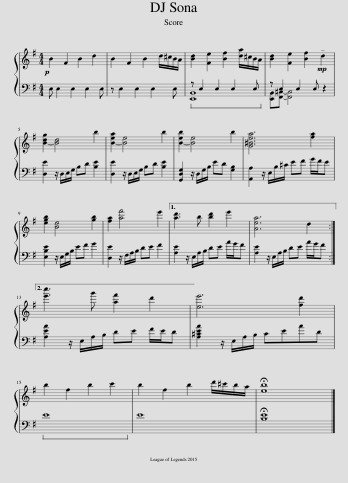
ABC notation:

X:1
%%score { 1 | ( 2 3 ) }
L:1/8
M:4/4
I:linebreak $
K:G
V:1 treble
V:2 bass
V:3 bass
V:1
!p! B2 F2 B2 d2 | B2 F2 B2 d/^c/B/A/ | [Bd]2 [Fe]2 [Bf]2 [da]/^c/B/A/ | [Bd]2 [Fe]2 [Bf]2!mp! !tenuto!d2 |$ [B-dg]2 [Bd]4 b2 | %5
 [B-ea]2 [Be]4 b2 | [B-eb]2 [Be]4 b2 | [G^Bea]6 [fa]2 |$ [egb]2 [Be]4 [gb]2 | [fa]2 [af']4 e'2 |1 %10
 [ad']3 b [bd']2 e'2 ||1 [Aea]6 d2 :|2$ [e'c'']3 g' [af']2 d'2 || [ee']6 [fd']2 |$ b2 f2 b2 c'2 | %15
 b2 f2 b2 d'/^c'/b/a/ | !fermata![eb]8 |] %17
V:2
 E, E,2 E,2 E,2 E, | z E,2 E,2 E,2 E, |!ped! z E,2 E,2 E,2 E,!ped-up! | [E,,B,,][F,,^C,]- [F,,C,]4 z2 |$ [D,E]2 z/ D,/E,/G,/ B,D [B,E]2 | %5
 [D,E]2 z/ D,/E,/G,/ B,D [B,E]2 | [G,,D,G,]2 z/ D,/G,/B,/ ED [G,B,]2 | [A,,A,]2 z/ E,/B,/^C/ EF G/F/E |$ [E,B,E]2 z/ E,/G,/B,/ EF G2 | [D,E]2 z/ F,/A,/B,/ DE F2 |1 %10
 [A,E]2 z/ E,/A,/B,/ DE A/G/F ||1 [A,E]2 z/ E,/A,/B,/ DE A/G/F :|2$ [A,EA]2 z/ E,/A,/B,/ DE F/E/D || [A,^CEA]2 z/ E,/A,/B,/ CEAD |$!ped! E8!ped-up! | %15
 E8 | !fermata![B,E]8 |] %17
V:3
 x8 | x8 | [E,,B,,]8 | z E,2 E,2 E, x2 |$ x8 | %5
 x8 | x8 | x8 |$ x8 | x8 |1 %10
 x8 ||1 x8 :|2$ x8 || x8 |$ x8 | %15
 x8 | x8 |] %17
